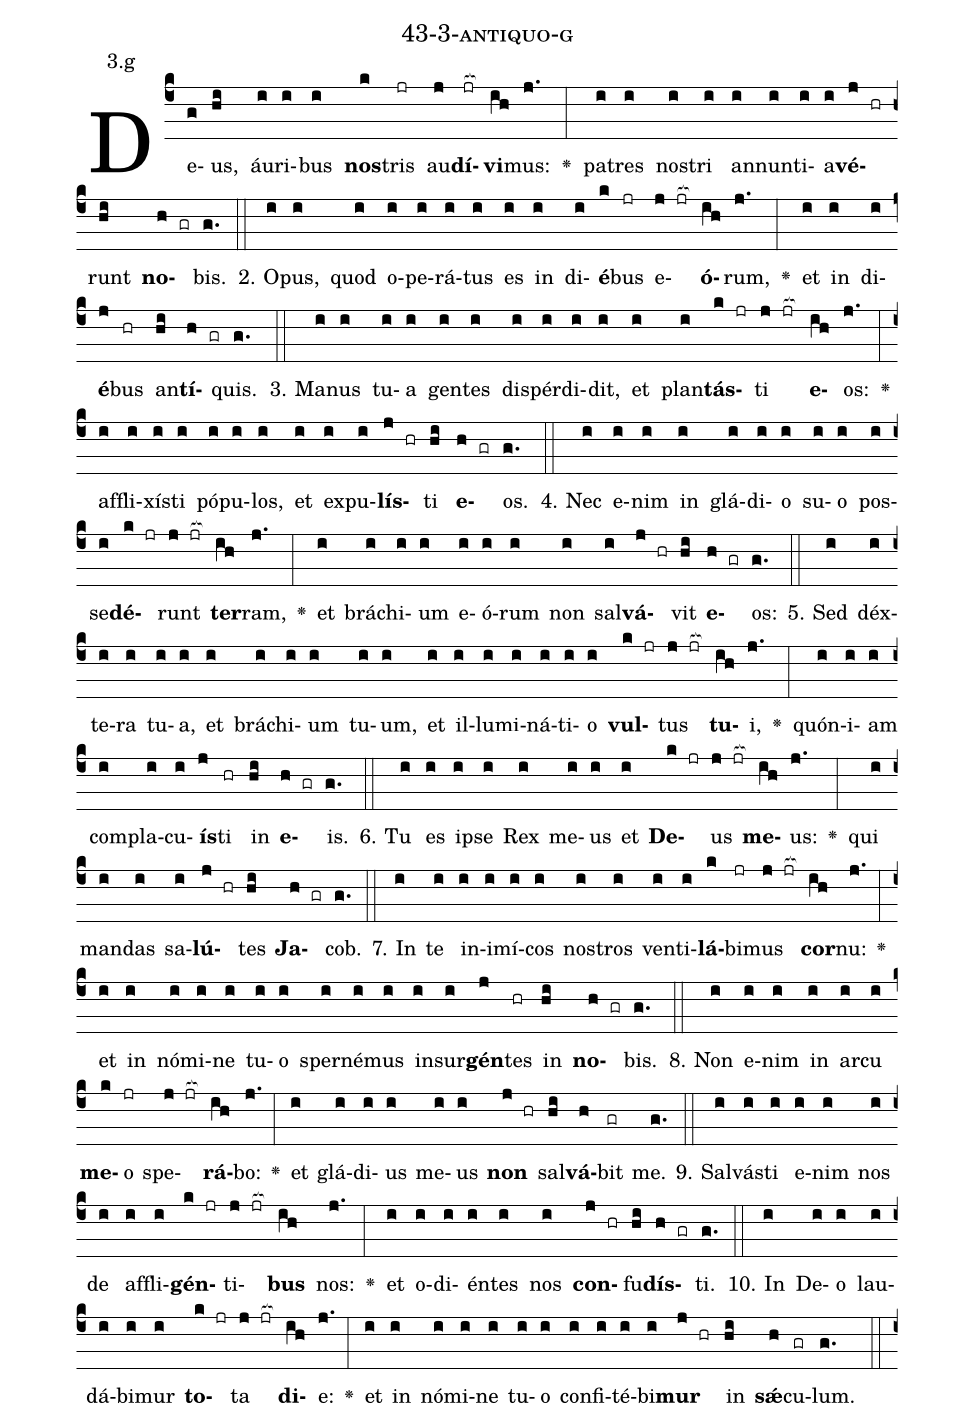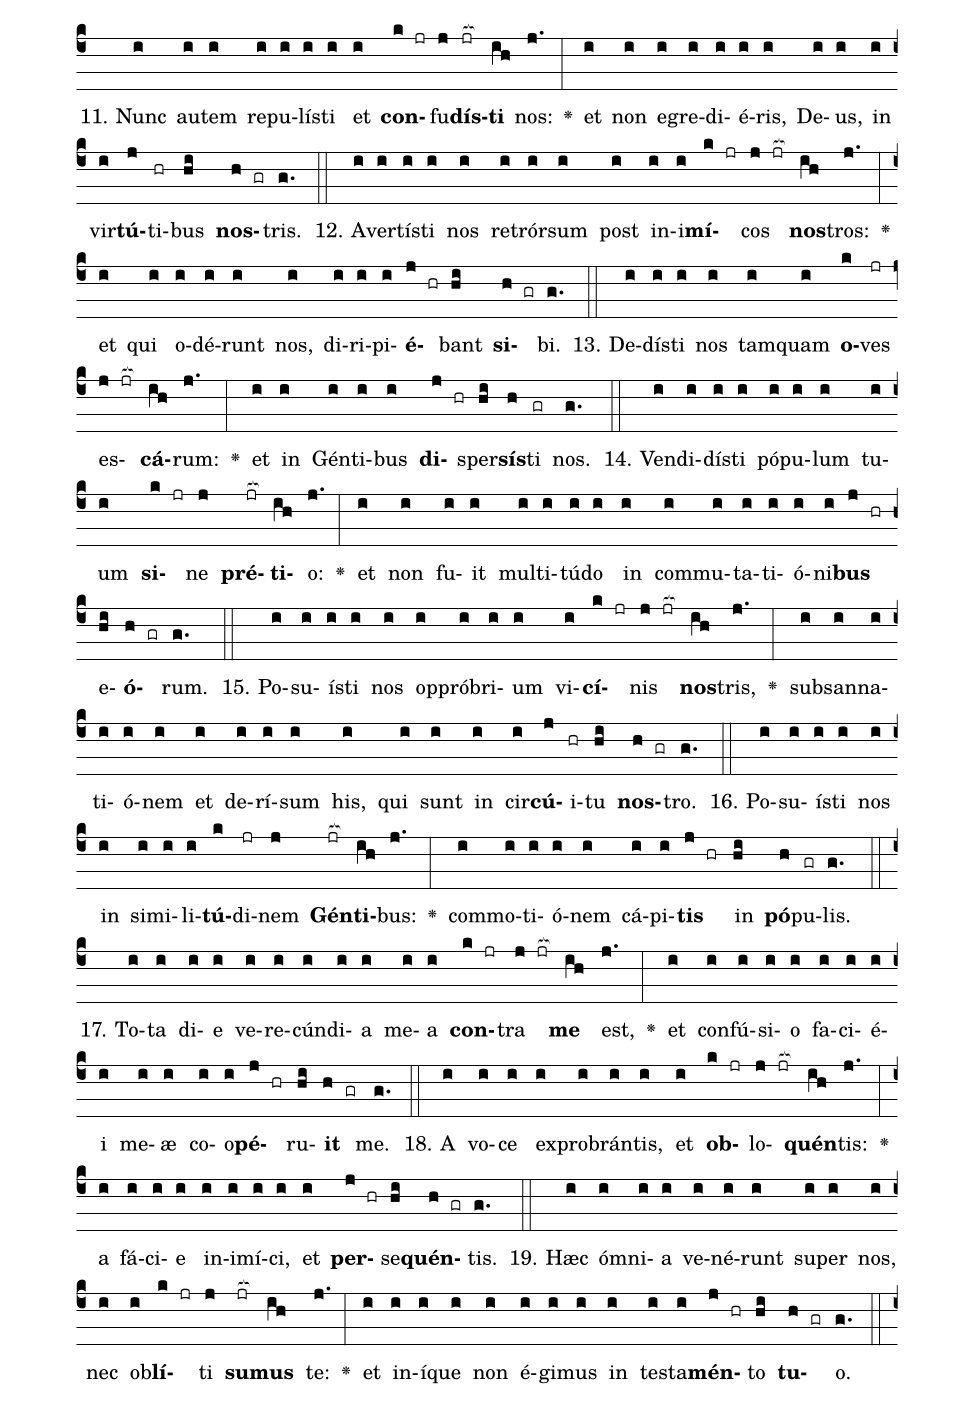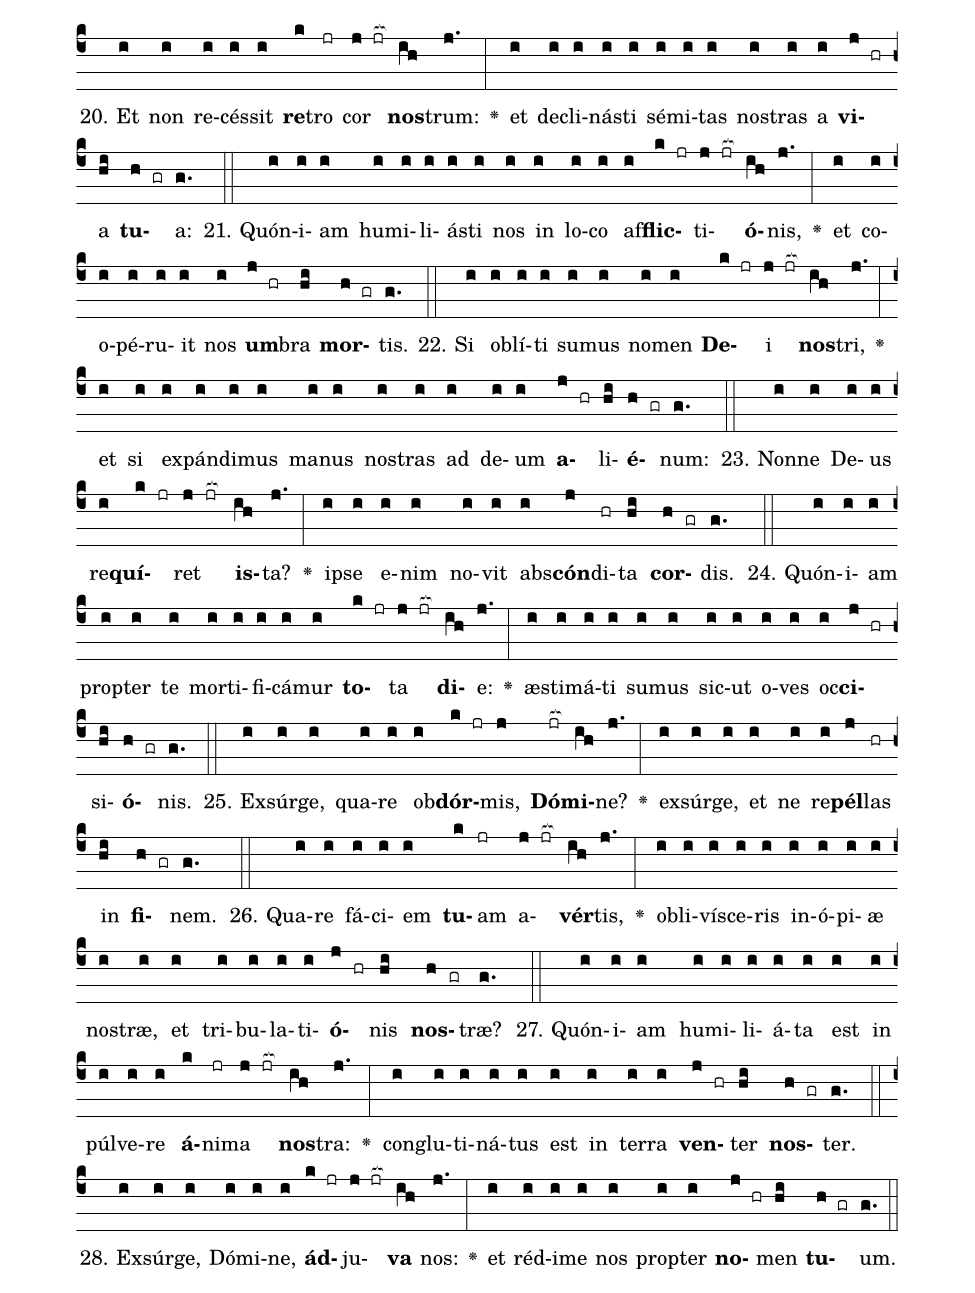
name: 43-3-antiquo-g;
annotation: 3.g;
%%
(c4)De(g)us,(hi) áu(i)ri(i)bus(i) <b>nos</b>(k)tris(jr) au(j)<b>dí</b>(jr[ocb:1{])<b>vi</b>(ih[ocb:0}])mus:(j.) <v>\greheightstar</v>(:) pa(i)tres(i) nos(i)tri(i) an(i)nun(i)ti(i)a(i)<b>vé</b>(j hr)runt(hi) <b>no</b>(h gr)bis.(g.) (::)
2. O(i)pus,(i) quod(i) o(i)pe(i)rá(i)tus(i) es(i) in(i) di(i)<b>é</b>(k)bus(jr) e(j jr[ocb:1{])<b>ó</b>(ih[ocb:0}])rum,(j.) <v>\greheightstar</v>(:) et(i) in(i) di(i)<b>é</b>(j)bus(hr) an(hi)<b>tí</b>(h gr)quis.(g.) (::)
3. Ma(i)nus(i) tu(i)a(i) gen(i)tes(i) dis(i)pér(i)di(i)dit,(i) et(i) plan(i)<b>tás</b>(k jr)ti(j jr[ocb:1{]) <b>e</b>(ih[ocb:0}])os:(j.) <v>\greheightstar</v>(:) af(i)fli(i)xís(i)ti(i) pó(i)pu(i)los,(i) et(i) ex(i)pu(i)<b>lís</b>(j hr)ti(hi) <b>e</b>(h gr)os.(g.) (::)
4. Nec(i) e(i)nim(i) in(i) glá(i)di(i)o(i) su(i)o(i) pos(i)se(i)<b>dé</b>(k jr)runt(j jr[ocb:1{]) <b>ter</b>(ih[ocb:0}])ram,(j.) <v>\greheightstar</v>(:) et(i) brá(i)chi(i)um(i) e(i)ó(i)rum(i) non(i) sal(i)<b>vá</b>(j hr)vit(hi) <b>e</b>(h gr)os:(g.) (::)
5. Sed(i) déx(i)te(i)ra(i) tu(i)a,(i) et(i) brá(i)chi(i)um(i) tu(i)um,(i) et(i) il(i)lu(i)mi(i)ná(i)ti(i)o(i) <b>vul</b>(k jr)tus(j jr[ocb:1{]) <b>tu</b>(ih[ocb:0}])i,(j.) <v>\greheightstar</v>(:) quón(i)i(i)am(i) com(i)pla(i)cu(i)<b>ís</b>(j)ti(hr) in(hi) <b>e</b>(h gr)is.(g.) (::)
6. Tu(i) es(i) ip(i)se(i) Rex(i) me(i)us(i) et(i) <b>De</b>(k jr)us(j jr[ocb:1{]) <b>me</b>(ih[ocb:0}])us:(j.) <v>\greheightstar</v>(:) qui(i) man(i)das(i) sa(i)<b>lú</b>(j hr)tes(hi) <b>Ja</b>(h gr)cob.(g.) (::)
7. In(i) te(i) in(i)i(i)mí(i)cos(i) nos(i)tros(i) ven(i)ti(i)<b>lá</b>(k)bi(jr)mus(j jr[ocb:1{]) <b>cor</b>(ih[ocb:0}])nu:(j.) <v>\greheightstar</v>(:) et(i) in(i) nó(i)mi(i)ne(i) tu(i)o(i) sper(i)né(i)mus(i) in(i)sur(i)<b>gén</b>(j)tes(hr) in(hi) <b>no</b>(h gr)bis.(g.) (::)
8. Non(i) e(i)nim(i) in(i) ar(i)cu(i) <b>me</b>(k)o(jr) spe(j jr[ocb:1{])<b>rá</b>(ih[ocb:0}])bo:(j.) <v>\greheightstar</v>(:) et(i) glá(i)di(i)us(i) me(i)us(i) <b>non</b>(j hr) sal(hi)<b>vá</b>(h)bit(gr) me.(g.) (::)
9. Sal(i)vás(i)ti(i) e(i)nim(i) nos(i) de(i) af(i)fli(i)<b>gén</b>(k jr)ti(j jr[ocb:1{])<b>bus</b>(ih[ocb:0}]) nos:(j.) <v>\greheightstar</v>(:) et(i) o(i)di(i)én(i)tes(i) nos(i) <b>con</b>(j hr)fu(hi)<b>dís</b>(h gr)ti.(g.) (::)
10. In(i) De(i)o(i) lau(i)dá(i)bi(i)mur(i) <b>to</b>(k jr)ta(j jr[ocb:1{]) <b>di</b>(ih[ocb:0}])e:(j.) <v>\greheightstar</v>(:) et(i) in(i) nó(i)mi(i)ne(i) tu(i)o(i) con(i)fi(i)té(i)bi(i)<b>mur</b>(j hr) in(hi) <b>sǽ</b>(h)cu(gr)lum.(g.) (::)
11. Nunc(i) au(i)tem(i) re(i)pu(i)lís(i)ti(i) et(i) <b>con</b>(k jr)fu(j)<b>dís</b>(jr[ocb:1{])<b>ti</b>(ih[ocb:0}]) nos:(j.) <v>\greheightstar</v>(:) et(i) non(i) e(i)gre(i)di(i)é(i)ris,(i) De(i)us,(i) in(i) vir(i)<b>tú</b>(j)ti(hr)bus(hi) <b>nos</b>(h gr)tris.(g.) (::)
12. A(i)ver(i)tís(i)ti(i) nos(i) re(i)trór(i)sum(i) post(i) in(i)i(i)<b>mí</b>(k jr)cos(j jr[ocb:1{]) <b>nos</b>(ih[ocb:0}])tros:(j.) <v>\greheightstar</v>(:) et(i) qui(i) o(i)dé(i)runt(i) nos,(i) di(i)ri(i)pi(i)<b>é</b>(j hr)bant(hi) <b>si</b>(h gr)bi.(g.) (::)
13. De(i)dís(i)ti(i) nos(i) tam(i)quam(i) <b>o</b>(k)ves(jr) es(j jr[ocb:1{])<b>cá</b>(ih[ocb:0}])rum:(j.) <v>\greheightstar</v>(:) et(i) in(i) Gén(i)ti(i)bus(i) <b>di</b>(j hr)sper(hi)<b>sís</b>(h)ti(gr) nos.(g.) (::)
14. Ven(i)di(i)dís(i)ti(i) pó(i)pu(i)lum(i) tu(i)um(i) <b>si</b>(k jr)ne(j) <b>pré</b>(jr[ocb:1{])<b>ti</b>(ih[ocb:0}])o:(j.) <v>\greheightstar</v>(:) et(i) non(i) fu(i)it(i) mul(i)ti(i)tú(i)do(i) in(i) com(i)mu(i)ta(i)ti(i)ó(i)ni(i)<b>bus</b>(j hr) e(hi)<b>ó</b>(h gr)rum.(g.) (::)
15. Po(i)su(i)ís(i)ti(i) nos(i) op(i)pró(i)bri(i)um(i) vi(i)<b>cí</b>(k jr)nis(j jr[ocb:1{]) <b>nos</b>(ih[ocb:0}])tris,(j.) <v>\greheightstar</v>(:) sub(i)san(i)na(i)ti(i)ó(i)nem(i) et(i) de(i)rí(i)sum(i) his,(i) qui(i) sunt(i) in(i) cir(i)<b>cú</b>(j)i(hr)tu(hi) <b>nos</b>(h gr)tro.(g.) (::)
16. Po(i)su(i)ís(i)ti(i) nos(i) in(i) si(i)mi(i)li(i)<b>tú</b>(k)di(jr)nem(j) <b>Gén</b>(jr[ocb:1{])<b>ti</b>(ih[ocb:0}])bus:(j.) <v>\greheightstar</v>(:) com(i)mo(i)ti(i)ó(i)nem(i) cá(i)pi(i)<b>tis</b>(j hr) in(hi) <b>pó</b>(h)pu(gr)lis.(g.) (::)
17. To(i)ta(i) di(i)e(i) ve(i)re(i)cún(i)di(i)a(i) me(i)a(i) <b>con</b>(k jr)tra(j jr[ocb:1{]) <b>me</b>(ih[ocb:0}]) est,(j.) <v>\greheightstar</v>(:) et(i) con(i)fú(i)si(i)o(i) fa(i)ci(i)é(i)i(i) me(i)æ(i) co(i)o(i)<b>pé</b>(j hr)ru(hi)<b>it</b>(h gr) me.(g.) (::)
18. A(i) vo(i)ce(i) ex(i)pro(i)brán(i)tis,(i) et(i) <b>ob</b>(k jr)lo(j jr[ocb:1{])<b>quén</b>(ih[ocb:0}])tis:(j.) <v>\greheightstar</v>(:) a(i) fá(i)ci(i)e(i) in(i)i(i)mí(i)ci,(i) et(i) <b>per</b>(j hr)se(hi)<b>quén</b>(h gr)tis.(g.) (::)
19. Hæc(i) óm(i)ni(i)a(i) ve(i)né(i)runt(i) su(i)per(i) nos,(i) nec(i) ob(i)<b>lí</b>(k jr)ti(j) <b>su</b>(jr[ocb:1{])<b>mus</b>(ih[ocb:0}]) te:(j.) <v>\greheightstar</v>(:) et(i) in(i)í(i)que(i) non(i) é(i)gi(i)mus(i) in(i) tes(i)ta(i)<b>mén</b>(j hr)to(hi) <b>tu</b>(h gr)o.(g.) (::)
20. Et(i) non(i) re(i)cés(i)sit(i) <b>re</b>(k)tro(jr) cor(j jr[ocb:1{]) <b>nos</b>(ih[ocb:0}])trum:(j.) <v>\greheightstar</v>(:) et(i) de(i)cli(i)nás(i)ti(i) sé(i)mi(i)tas(i) nos(i)tras(i) a(i) <b>vi</b>(j hr)a(hi) <b>tu</b>(h gr)a:(g.) (::)
21. Quón(i)i(i)am(i) hu(i)mi(i)li(i)ás(i)ti(i) nos(i) in(i) lo(i)co(i) af(i)<b>flic</b>(k jr)ti(j jr[ocb:1{])<b>ó</b>(ih[ocb:0}])nis,(j.) <v>\greheightstar</v>(:) et(i) co(i)o(i)pé(i)ru(i)it(i) nos(i) <b>um</b>(j hr)bra(hi) <b>mor</b>(h gr)tis.(g.) (::)
22. Si(i) ob(i)lí(i)ti(i) su(i)mus(i) no(i)men(i) <b>De</b>(k jr)i(j jr[ocb:1{]) <b>nos</b>(ih[ocb:0}])tri,(j.) <v>\greheightstar</v>(:) et(i) si(i) ex(i)pán(i)di(i)mus(i) ma(i)nus(i) nos(i)tras(i) ad(i) de(i)um(i) <b>a</b>(j hr)li(hi)<b>é</b>(h gr)num:(g.) (::)
23. Non(i)ne(i) De(i)us(i) re(i)<b>quí</b>(k jr)ret(j jr[ocb:1{]) <b>is</b>(ih[ocb:0}])ta?(j.) <v>\greheightstar</v>(:) ip(i)se(i) e(i)nim(i) no(i)vit(i) abs(i)<b>cón</b>(j)di(hr)ta(hi) <b>cor</b>(h gr)dis.(g.) (::)
24. Quón(i)i(i)am(i) prop(i)ter(i) te(i) mor(i)ti(i)fi(i)cá(i)mur(i) <b>to</b>(k jr)ta(j jr[ocb:1{]) <b>di</b>(ih[ocb:0}])e:(j.) <v>\greheightstar</v>(:) æs(i)ti(i)má(i)ti(i) su(i)mus(i) sic(i)ut(i) o(i)ves(i) oc(i)<b>ci</b>(j hr)si(hi)<b>ó</b>(h gr)nis.(g.) (::)
25. Ex(i)súr(i)ge,(i) qua(i)re(i) ob(i)<b>dór</b>(k jr)mis,(j) <b>Dó</b>(jr[ocb:1{])<b>mi</b>(ih[ocb:0}])ne?(j.) <v>\greheightstar</v>(:) ex(i)súr(i)ge,(i) et(i) ne(i) re(i)<b>pél</b>(j)las(hr) in(hi) <b>fi</b>(h gr)nem.(g.) (::)
26. Qua(i)re(i) fá(i)ci(i)em(i) <b>tu</b>(k)am(jr) a(j jr[ocb:1{])<b>vér</b>(ih[ocb:0}])tis,(j.) <v>\greheightstar</v>(:) ob(i)li(i)ví(i)sce(i)ris(i) in(i)ó(i)pi(i)æ(i) nos(i)træ,(i) et(i) tri(i)bu(i)la(i)ti(i)<b>ó</b>(j hr)nis(hi) <b>nos</b>(h gr)træ?(g.) (::)
27. Quón(i)i(i)am(i) hu(i)mi(i)li(i)á(i)ta(i) est(i) in(i) púl(i)ve(i)re(i) <b>á</b>(k)ni(jr)ma(j jr[ocb:1{]) <b>nos</b>(ih[ocb:0}])tra:(j.) <v>\greheightstar</v>(:) con(i)glu(i)ti(i)ná(i)tus(i) est(i) in(i) ter(i)ra(i) <b>ven</b>(j hr)ter(hi) <b>nos</b>(h gr)ter.(g.) (::)
28. Ex(i)súr(i)ge,(i) Dó(i)mi(i)ne,(i) <b>ád</b>(k jr)ju(j jr[ocb:1{])<b>va</b>(ih[ocb:0}]) nos:(j.) <v>\greheightstar</v>(:) et(i) réd(i)i(i)me(i) nos(i) prop(i)ter(i) <b>no</b>(j hr)men(hi) <b>tu</b>(h gr)um.(g.) (::)
